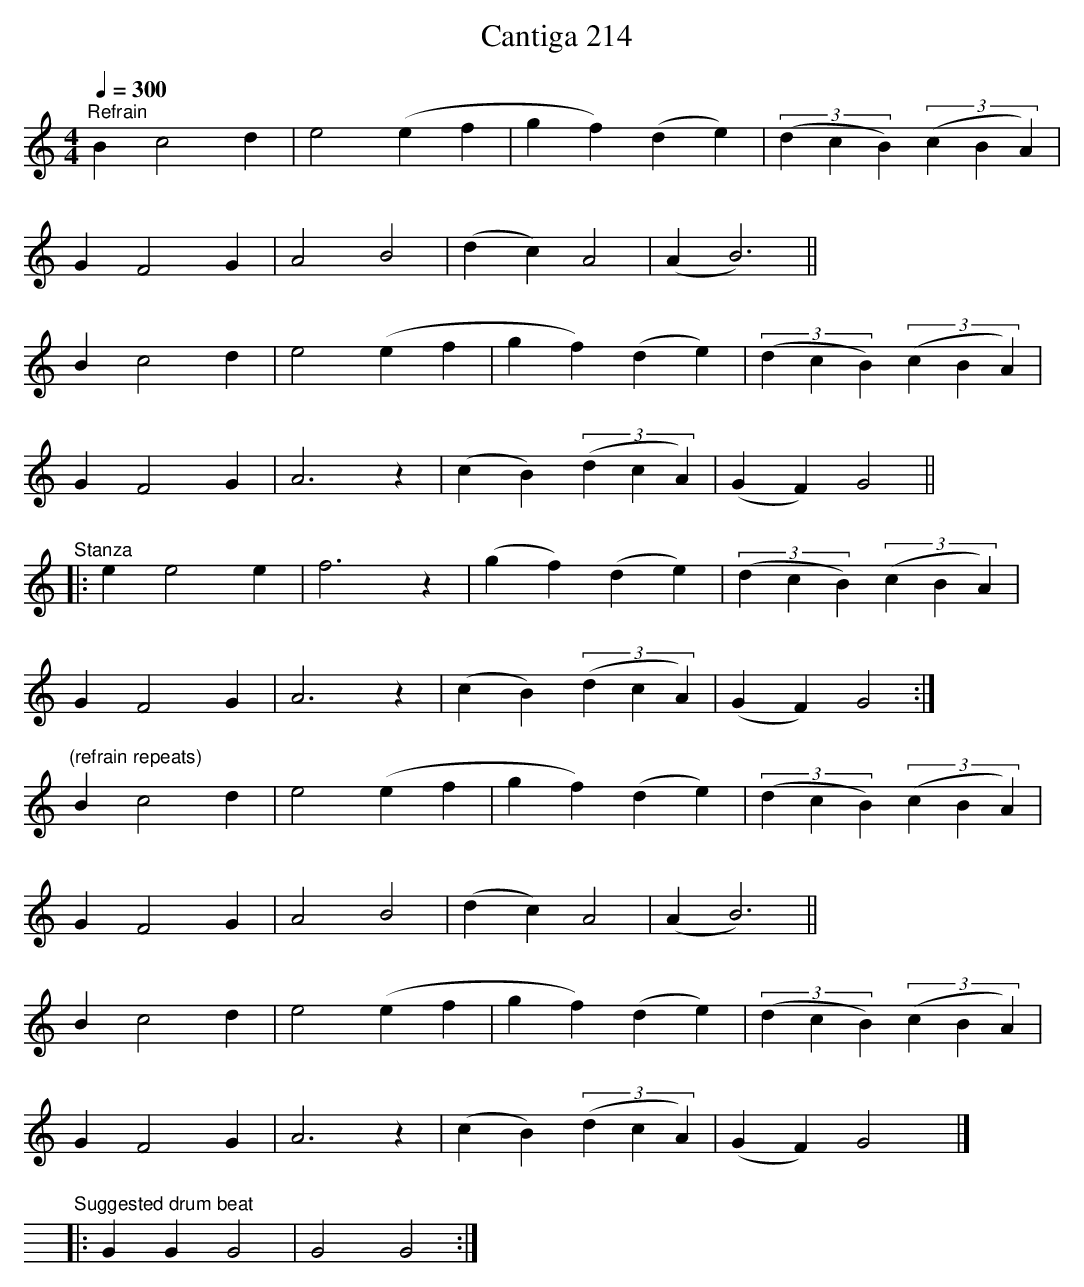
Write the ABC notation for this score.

X:1
T:Cantiga 214
%%score 1
L:1/4
M:4/4
Q:300
P:AA
V:1 clef=treble transpose=12
V:2 claf=treble transpose=12
V:3 clef=perc
K:C
P:A
[V:1] \
"^Refrain" \
B c2 d | e2 (ef | gf) (de) | ((3dcB) ((3cBA) |
G F2 G | A2 B2 | (dc) A2 | (AB3) ||
B c2 d | e2 (ef | gf) (de) | ((3dcB) ((3cBA) |
G F2 G | A3 z | (cB) ((3dcA) | (GF) G2 ||
"^Stanza"
|: e e2 e | f3 z | (gf) (de) | ((3dcB) ((3cBA) |
G F2 G | A3 z | (cB) ((3dcA) | (GF) G2 :|
"^(refrain repeats)"
B c2 d | e2 (ef | gf) (de) | ((3dcB) ((3cBA) |
G F2 G | A2 B2 | (dc) A2 | (AB3) ||
B c2 d | e2 (ef | gf) (de) | ((3dcB) ((3cBA) |
G F2 G | A3 z | (cB) ((3dcA) | (GF) G2 |]
[V:2]
+pp+ [G,G]192
[V:3]
|: | GAAz | GzAz | GAAz |1-11 GzAz :|12 G4 ||
P:B
"^Suggested drum beat" [K:C][V:1 clef=none] \
|: GGG2 | G2G2 :|
